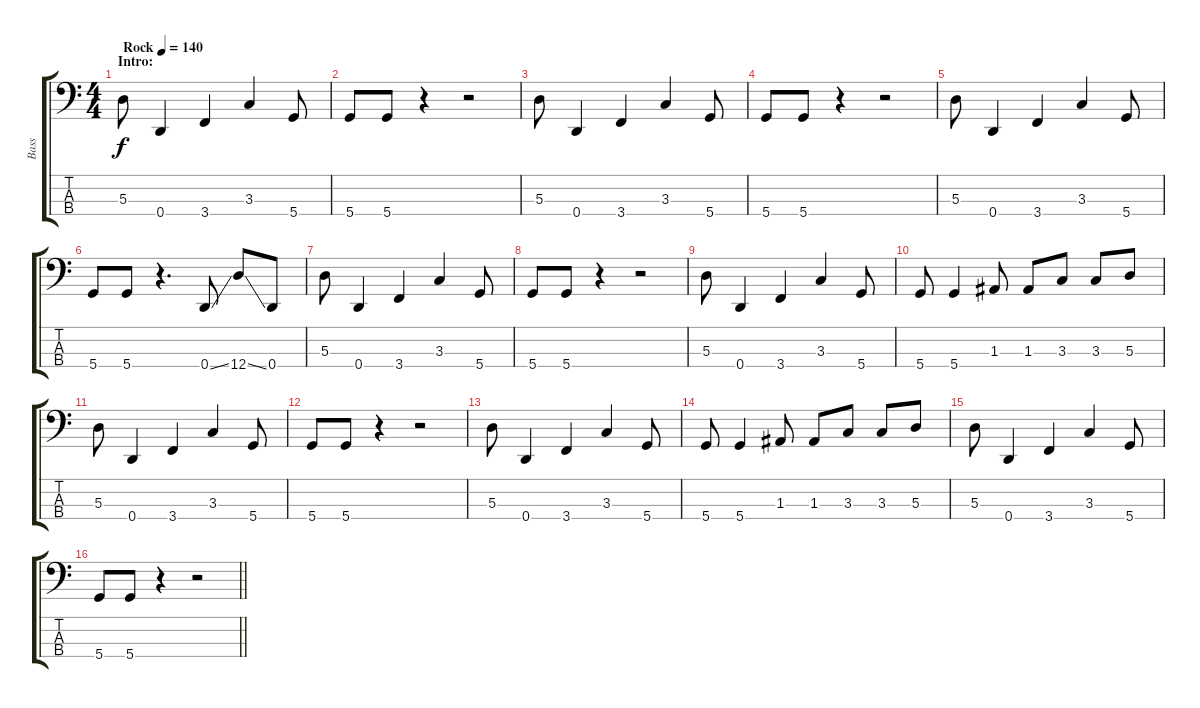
\track ("Bass" "Bass") {instrument electricbassfinger}
\staff {score tabs}
\tuning (G2 D2 A1 D1) {hide}
\ts (4 4)
\section ("" "Intro:")
\tempo (140 "Rock")
\clef f4
\ks c
5.3.8{dy f instrument electricbassfinger} 0.4.4 3.4.4 3.3.4 5.4.8 |
5.4.8 5.4.8 r.4 r.2 |
5.3.8 0.4.4 3.4.4 3.3.4 5.4.8 |
5.4.8 5.4.8 r.4 r.2 |
5.3.8 0.4.4 3.4.4 3.3.4 5.4.8 |
5.4.8 5.4.8 r.4{d} 0.4{ss}.8 12.4{ss}.8 0.4.8 |
5.3.8 0.4.4 3.4.4 3.3.4 5.4.8 |
5.4.8 5.4.8 r.4 r.2 |
5.3.8 0.4.4 3.4.4 3.3.4 5.4.8 |
5.4.8 5.4.4 1.3.8 1.3.8 3.3.8 3.3.8 5.3.8 |
5.3.8 0.4.4 3.4.4 3.3.4 5.4.8 |
5.4.8 5.4.8 r.4 r.2 |
5.3.8 0.4.4 3.4.4 3.3.4 5.4.8 |
5.4.8 5.4.4 1.3.8 1.3.8 3.3.8 3.3.8 5.3.8 |
5.3.8 0.4.4 3.4.4 3.3.4 5.4.8 |
\barLineRight lightlight
5.4.8 5.4.8 r.4 r.2
